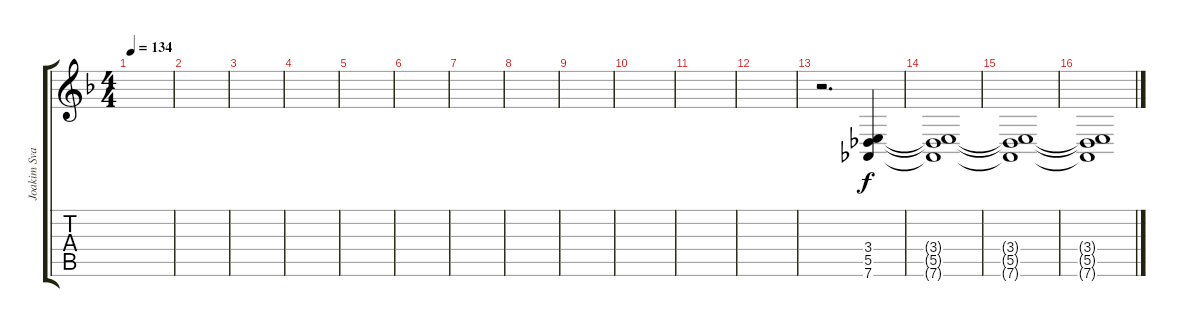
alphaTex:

\track ("Joakim Svalberg" "Joakim Sva") {instrument choiraahs}
\staff {score tabs}
\tuning (Eb4 Bb3 Gb3 Db3 Ab2 Db2) {hide}
\ts (4 4)
\tempo 134
\clef g2
\ks f
|
|
|
|
|
|
|
|
|
|
|
|
r.2{d} (3.4 5.5 7.6).4 |
(3.4{t} 5.5{t} 7.6{t}).1 |
(3.4{t} 5.5{t} 7.6{t}).1 |
(3.4{t} 5.5{t} 7.6{t}).1
